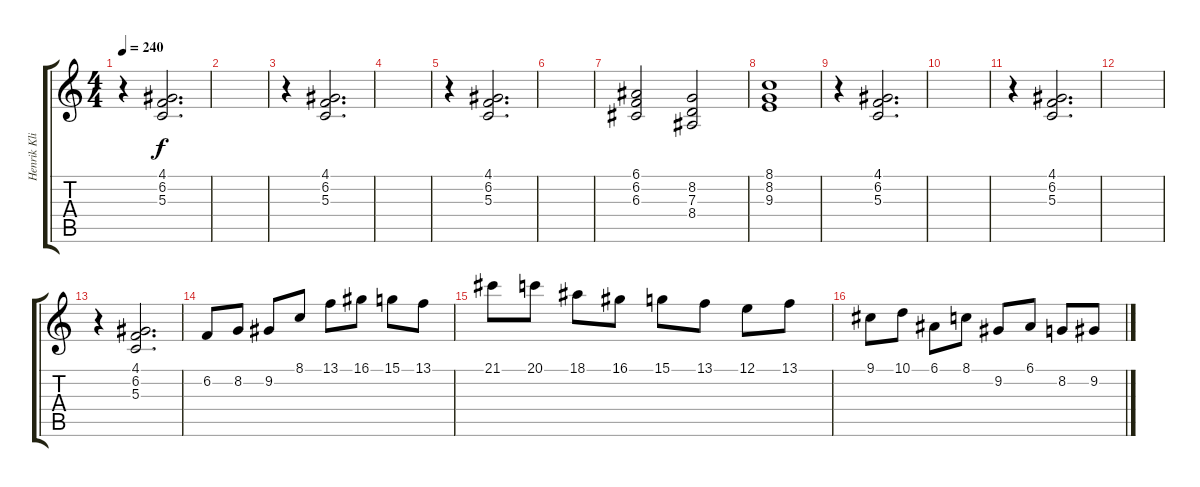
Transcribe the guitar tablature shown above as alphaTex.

\track ("Henrik Klingenberg " "Henrik Kli") {instrument harpsichord}
\staff {score tabs}
\tuning (E4 B3 G3 D3 A2 E2) {hide}
\ts (4 4)
\tempo 240
\clef g2
\ks c
r.4{dy f} (4.1 6.2 5.3).2{d} |
|
r.4 (4.1 6.2 5.3).2{d} |
|
r.4 (4.1 6.2 5.3).2{d} |
|
(6.1 6.2 6.3).2 (8.2 7.3 8.4).2 |
(8.1 8.2 9.3).1 |
r.4 (4.1 6.2 5.3).2{d} |
|
r.4 (4.1 6.2 5.3).2{d} |
|
r.4 (4.1 6.2 5.3).2{d} |
6.2.8 8.2.8 9.2.8 8.1.8 13.1.8 16.1.8 15.1.8 13.1.8 |
21.1.8 20.1.8 18.1.8 16.1.8 15.1.8 13.1.8 12.1.8 13.1.8 |
9.1.8 10.1.8 6.1.8 8.1.8 9.2.8 6.1.8 8.2.8 9.2.8
